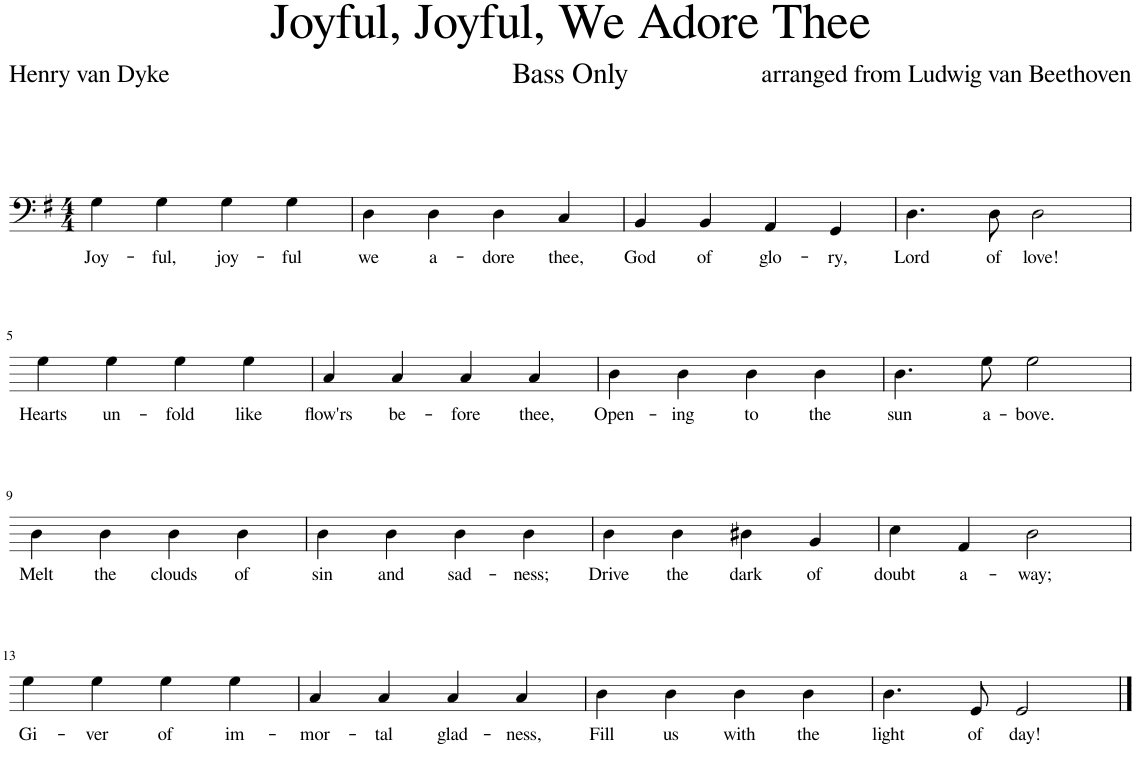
**kern	**text
*part1	*part1
*staff1	*staff1
*I"Violin	*
*I'Vln	*
*clefF4	*
*k[f#]	*
*M4/4	*
=1	=1
!	!LO:LY:b
4G\	Joy-
!	!LO:LY:b
4G\	-ful,
!	!LO:LY:b
4G\	joy-
!	!LO:LY:b
4G\	-ful
=2	=2
!	!LO:LY:b
4D\	we
!	!LO:LY:b
4D\	a-
!	!LO:LY:b
4D\	-dore
!	!LO:LY:b
4C/	thee,
=3	=3
!	!LO:LY:b
4BB/	God
!	!LO:LY:b
4BB/	of
!	!LO:LY:b
4AA/	glo-
!	!LO:LY:b
4GG/	-ry,
=4	=4
!	!LO:LY:b
4.D\	Lord
!	!LO:LY:b
8D\	of
!	!LO:LY:b
2D\	love!
!!LO:LB:g=z
=5	=5
!	!LO:LY:b
4G\	Hearts
!	!LO:LY:b
4G\	un-
!	!LO:LY:b
4G\	-fold
!	!LO:LY:b
4G\	like
=6	=6
!	!LO:LY:b
4C/	flow'rs
!	!LO:LY:b
4C/	be-
!	!LO:LY:b
4C/	-fore
!	!LO:LY:b
4C/	thee,
=7	=7
!	!LO:LY:b
4D\	Open-
!	!LO:LY:b
4D\	-ing
!	!LO:LY:b
4D\	to
!	!LO:LY:b
4D\	the
=8	=8
!	!LO:LY:b
4.D\	sun
!	!LO:LY:b
8G\	a-
!	!LO:LY:b
2G\	-bove.
!!LO:LB:g=z
=9	=9
!	!LO:LY:b
4D\	Melt
!	!LO:LY:b
4D\	the
!	!LO:LY:b
4D\	clouds
!	!LO:LY:b
4D\	of
=10	=10
!	!LO:LY:b
4D\	sin
!	!LO:LY:b
4D\	and
!	!LO:LY:b
4D\	sad-
!	!LO:LY:b
4D\	-ness;
=11	=11
!	!LO:LY:b
4D\	Drive
!	!LO:LY:b
4D\	the
!	!LO:LY:b
4D#X\	dark
!	!LO:LY:b
4BB/	of
=12	=12
!	!LO:LY:b
4E\	doubt
!	!LO:LY:b
4AA/	a-
!	!LO:LY:b
2D\	-way;
!!LO:LB:g=z
=13	=13
!	!LO:LY:b
4G\	Gi-
!	!LO:LY:b
4G\	-ver
!	!LO:LY:b
4G\	of
!	!LO:LY:b
4G\	im-
=14	=14
!	!LO:LY:b
4C/	-mor-
!	!LO:LY:b
4C/	-tal
!	!LO:LY:b
4C/	glad-
!	!LO:LY:b
4C/	-ness,
=15	=15
!	!LO:LY:b
4D\	Fill
!	!LO:LY:b
4D\	us
!	!LO:LY:b
4D\	with
!	!LO:LY:b
4D\	the
=16	=16
!	!LO:LY:b
4.D\	light
!	!LO:LY:b
8GG/	of
!	!LO:LY:b
2GG/	day!
==	==
*-	*-
